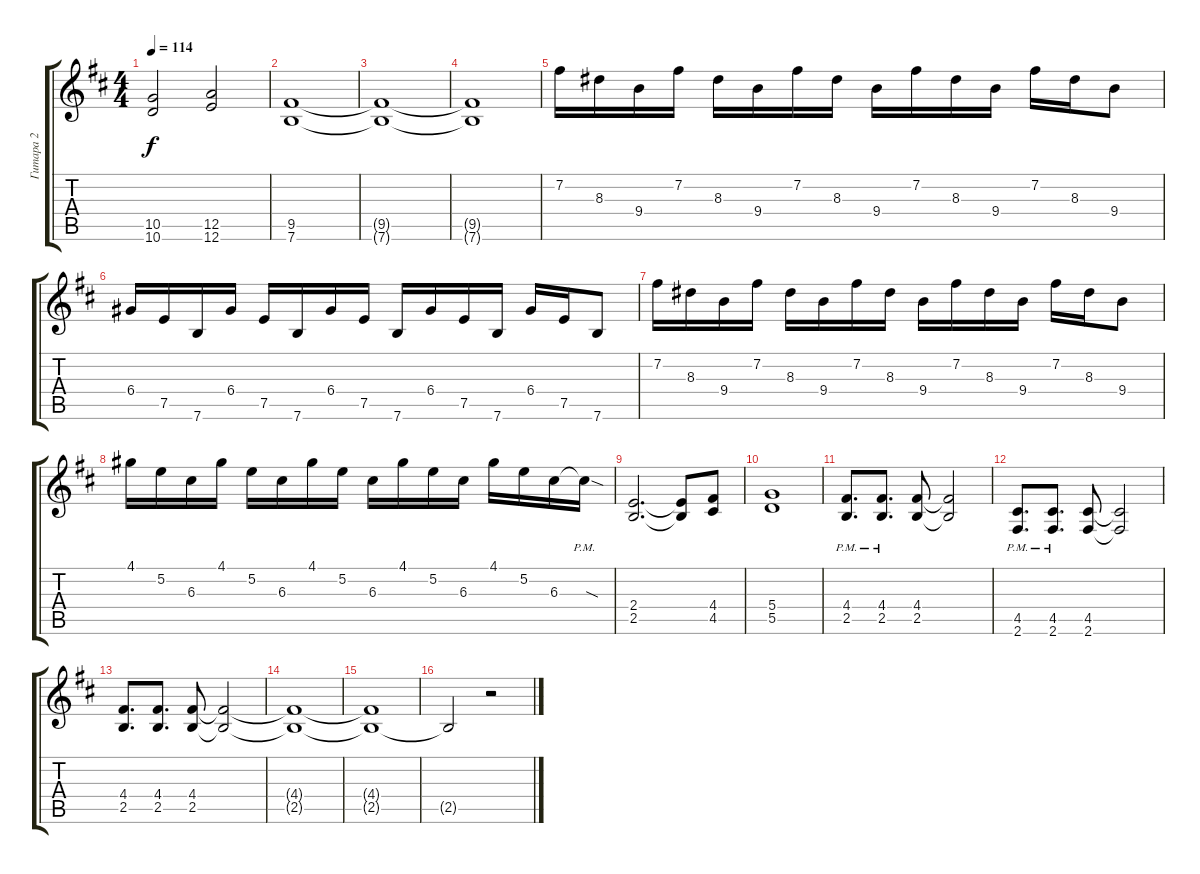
\track ("Гитара 2" "Гитара 2") {instrument distortionguitar}
\staff {score tabs}
\tuning (E4 B3 G3 D3 A2 E2) {hide}
\ts (4 4)
\tempo 114
\clef g2
\ks bminor
(10.5 10.6).2{dy f} (12.5 12.6).2 |
(9.5 7.6).1 |
(9.5{t} 7.6{t}).1 |
(9.5{t} 7.6{t}).1 |
7.2.16 8.3.16 9.4.16 7.2.16 8.3.16 9.4.16 7.2.16 8.3.16 9.4.16 7.2.16 8.3.16 9.4.16 7.2.16 8.3.16 9.4.8 |
6.4.16 7.5.16 7.6.16 6.4.16 7.5.16 7.6.16 6.4.16 7.5.16 7.6.16 6.4.16 7.5.16 7.6.16 6.4.16 7.5.16 7.6.8 |
7.2.16 8.3.16 9.4.16 7.2.16 8.3.16 9.4.16 7.2.16 8.3.16 9.4.16 7.2.16 8.3.16 9.4.16 7.2.16 8.3.16 9.4.8 |
4.1.16 5.2.16 6.3.16 4.1.16 5.2.16 6.3.16 4.1.16 5.2.16 6.3.16 4.1.16 5.2.16 6.3.16 4.1.16 5.2.16 6.3.16 6.3{sod pm t}.16 |
(2.4 2.5).2{d} (2.4{t} 2.5{t}).8 (4.4 4.5).8 |
(5.4 5.5).1 |
(4.4{pm} 2.5{pm}).8{d} (4.4{pm} 2.5{pm}).8{d} (4.4 2.5).8 (4.4{t} 2.5{t}).2 |
(4.5{pm} 2.6{pm}).8{d} (4.5{pm} 2.6{pm}).8{d} (4.5 2.6).8 (4.5{t} 2.6{t}).2 |
(4.4 2.5).8{d} (4.4 2.5).8{d} (4.4 2.5).8 (4.4{t} 2.5{t}).2 |
(4.4{t} 2.5{t}).1 |
(4.4{t} 2.5{t}).1{volume 3} |
2.5{t}.2 r.2
